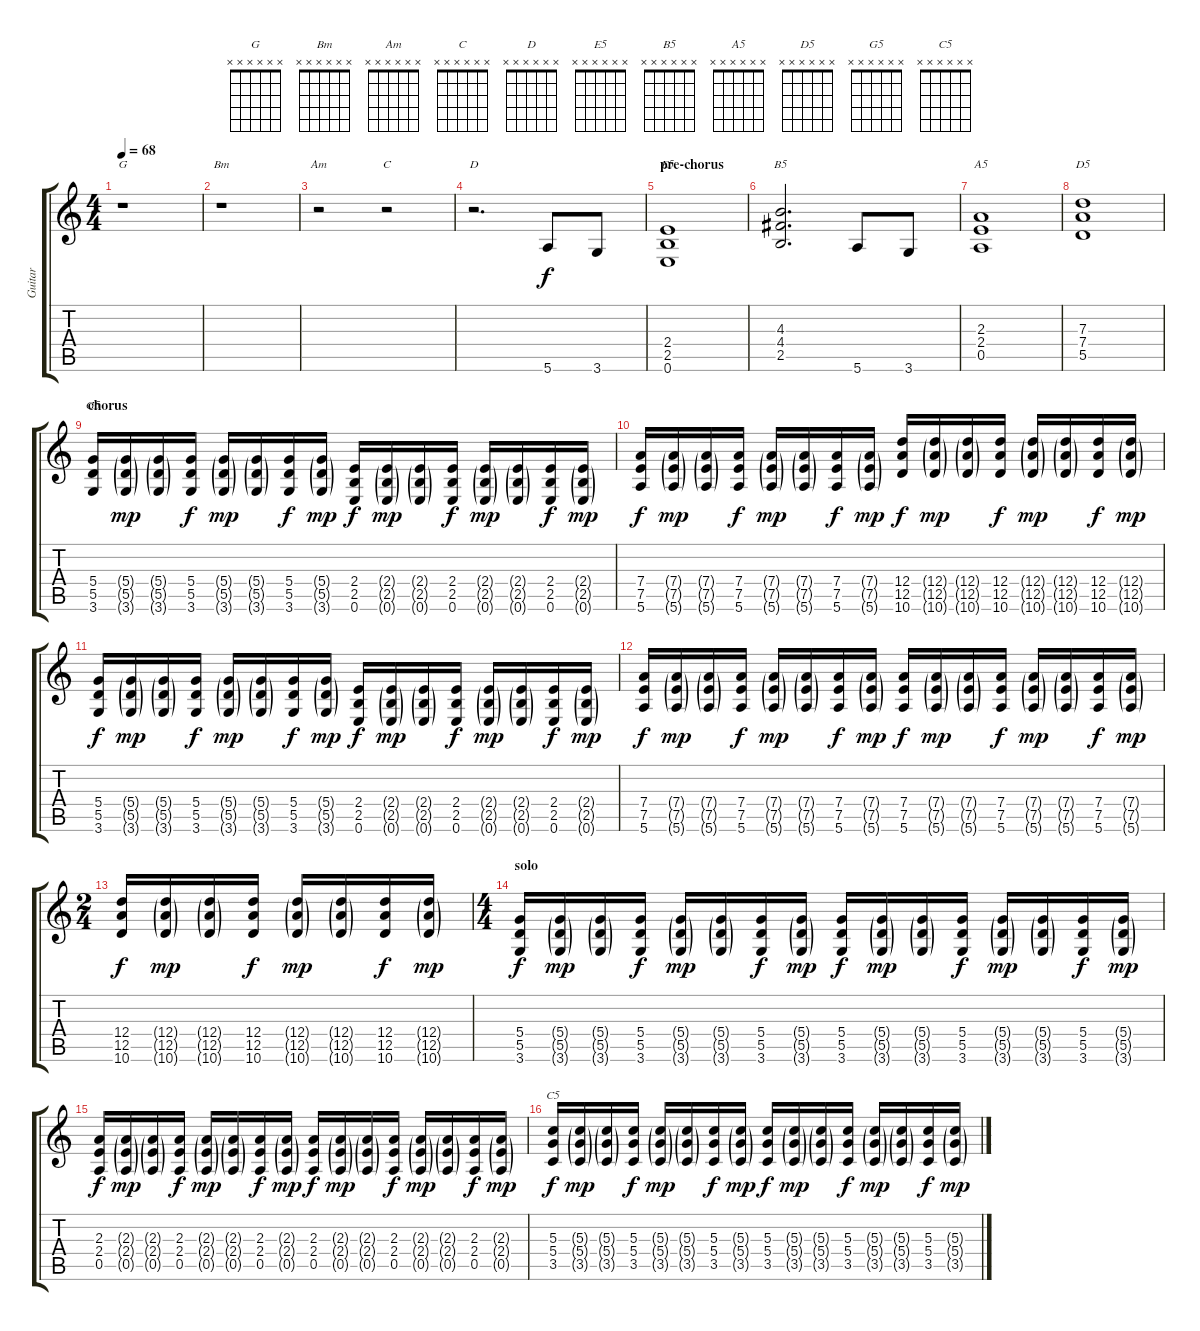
\track ("Guitar" "Guitar") {instrument overdrivenguitar}
\staff {score tabs}
\tuning (E4 B3 G3 D3 A2 E2) {hide}
\chord ("G" x x x x x x)
\chord ("Bm" x x x x x x)
\chord ("Am" x x x x x x)
\chord ("C" x x x x x x)
\chord ("D" x x x x x x)
\chord ("E5" x x x x x x)
\chord ("B5" x x x x x x)
\chord ("A5" x x x x x x)
\chord ("D5" x x x x x x)
\chord ("G5" x x x x x x)
\chord ("C5" x x x x x x)
\ts (4 4)
\tempo 68
\clef g2
\ks c
r.1{ch "G" dy f} |
r.1{ch "Bm"} |
r.2{ch "Am"} r.2{ch "C"} |
r.2{d ch "D"} 5.6.8 3.6.8 |
\section ("" "pre-chorus")
(2.4 2.5 0.6).1{ch "E5"} |
(4.3 4.4 2.5).2{d ch "B5"} 5.6.8 3.6.8 |
(2.3 2.4 0.5).1{ch "A5"} |
(7.3 7.4 5.5).1{ch "D5"} |
\section ("" "chorus")
(5.4 5.5 3.6).16{ch "G5" volume 13} (5.4{g} 5.5{g} 3.6{g}).16{dy mp} (5.4{g} 5.5{g} 3.6{g}).16 (5.4 5.5 3.6).16{dy f} (5.4{g} 5.5{g} 3.6{g}).16{dy mp} (5.4{g} 5.5{g} 3.6{g}).16 (5.4 5.5 3.6).16{dy f} (5.4{g} 5.5{g} 3.6{g}).16{dy mp} (2.4 2.5 0.6).16{dy f} (2.4{g} 2.5{g} 0.6{g}).16{dy mp} (2.4{g} 2.5{g} 0.6{g}).16 (2.4 2.5 0.6).16{dy f} (2.4{g} 2.5{g} 0.6{g}).16{dy mp} (2.4{g} 2.5{g} 0.6{g}).16 (2.4 2.5 0.6).16{dy f} (2.4{g} 2.5{g} 0.6{g}).16{dy mp} |
(7.4 7.5 5.6).16{dy f} (7.4{g} 7.5{g} 5.6{g}).16{dy mp} (7.4{g} 7.5{g} 5.6{g}).16 (7.4 7.5 5.6).16{dy f} (7.4{g} 7.5{g} 5.6{g}).16{dy mp} (7.4{g} 7.5{g} 5.6{g}).16 (7.4 7.5 5.6).16{dy f} (7.4{g} 7.5{g} 5.6{g}).16{dy mp} (12.4 12.5 10.6).16{dy f} (12.4{g} 12.5{g} 10.6{g}).16{dy mp} (12.4{g} 12.5{g} 10.6{g}).16 (12.4 12.5 10.6).16{dy f} (12.4{g} 12.5{g} 10.6{g}).16{dy mp} (12.4{g} 12.5{g} 10.6{g}).16 (12.4 12.5 10.6).16{dy f} (12.4{g} 12.5{g} 10.6{g}).16{dy mp} |
(5.4 5.5 3.6).16{dy f} (5.4{g} 5.5{g} 3.6{g}).16{dy mp} (5.4{g} 5.5{g} 3.6{g}).16 (5.4 5.5 3.6).16{dy f} (5.4{g} 5.5{g} 3.6{g}).16{dy mp} (5.4{g} 5.5{g} 3.6{g}).16 (5.4 5.5 3.6).16{dy f} (5.4{g} 5.5{g} 3.6{g}).16{dy mp} (2.4 2.5 0.6).16{dy f} (2.4{g} 2.5{g} 0.6{g}).16{dy mp} (2.4{g} 2.5{g} 0.6{g}).16 (2.4 2.5 0.6).16{dy f} (2.4{g} 2.5{g} 0.6{g}).16{dy mp} (2.4{g} 2.5{g} 0.6{g}).16 (2.4 2.5 0.6).16{dy f} (2.4{g} 2.5{g} 0.6{g}).16{dy mp} |
(7.4 7.5 5.6).16{dy f} (7.4{g} 7.5{g} 5.6{g}).16{dy mp} (7.4{g} 7.5{g} 5.6{g}).16 (7.4 7.5 5.6).16{dy f} (7.4{g} 7.5{g} 5.6{g}).16{dy mp} (7.4{g} 7.5{g} 5.6{g}).16 (7.4 7.5 5.6).16{dy f} (7.4{g} 7.5{g} 5.6{g}).16{dy mp} (7.4 7.5 5.6).16{dy f} (7.4{g} 7.5{g} 5.6{g}).16{dy mp} (7.4{g} 7.5{g} 5.6{g}).16 (7.4 7.5 5.6).16{dy f} (7.4{g} 7.5{g} 5.6{g}).16{dy mp} (7.4{g} 7.5{g} 5.6{g}).16 (7.4 7.5 5.6).16{dy f} (7.4{g} 7.5{g} 5.6{g}).16{dy mp} |
\ts (2 4)
(12.4 12.5 10.6).16{dy f} (12.4{g} 12.5{g} 10.6{g}).16{dy mp} (12.4{g} 12.5{g} 10.6{g}).16 (12.4 12.5 10.6).16{dy f} (12.4{g} 12.5{g} 10.6{g}).16{dy mp} (12.4{g} 12.5{g} 10.6{g}).16 (12.4 12.5 10.6).16{dy f} (12.4{g} 12.5{g} 10.6{g}).16{dy mp} |
\ts (4 4)
\section ("" "solo")
(5.4 5.5 3.6).16{dy f volume 13} (5.4{g} 5.5{g} 3.6{g}).16{dy mp} (5.4{g} 5.5{g} 3.6{g}).16 (5.4 5.5 3.6).16{dy f} (5.4{g} 5.5{g} 3.6{g}).16{dy mp} (5.4{g} 5.5{g} 3.6{g}).16 (5.4 5.5 3.6).16{dy f} (5.4{g} 5.5{g} 3.6{g}).16{dy mp} (5.4 5.5 3.6).16{dy f} (5.4{g} 5.5{g} 3.6{g}).16{dy mp} (5.4{g} 5.5{g} 3.6{g}).16 (5.4 5.5 3.6).16{dy f} (5.4{g} 5.5{g} 3.6{g}).16{dy mp} (5.4{g} 5.5{g} 3.6{g}).16 (5.4 5.5 3.6).16{dy f} (5.4{g} 5.5{g} 3.6{g}).16{dy mp} |
(2.3 2.4 0.5).16{dy f} (2.3{g} 2.4{g} 0.5{g}).16{dy mp} (2.3{g} 2.4{g} 0.5{g}).16 (2.3 2.4 0.5).16{dy f} (2.3{g} 2.4{g} 0.5{g}).16{dy mp} (2.3{g} 2.4{g} 0.5{g}).16 (2.3 2.4 0.5).16{dy f} (2.3{g} 2.4{g} 0.5{g}).16{dy mp} (2.3 2.4 0.5).16{dy f} (2.3{g} 2.4{g} 0.5{g}).16{dy mp} (2.3{g} 2.4{g} 0.5{g}).16 (2.3 2.4 0.5).16{dy f} (2.3{g} 2.4{g} 0.5{g}).16{dy mp} (2.3{g} 2.4{g} 0.5{g}).16 (2.3 2.4 0.5).16{dy f} (2.3{g} 2.4{g} 0.5{g}).16{dy mp} |
(5.3 5.4 3.5).16{ch "C5" dy f} (5.3{g} 5.4{g} 3.5{g}).16{dy mp} (5.3{g} 5.4{g} 3.5{g}).16 (5.3 5.4 3.5).16{dy f} (5.3{g} 5.4{g} 3.5{g}).16{dy mp} (5.3{g} 5.4{g} 3.5{g}).16 (5.3 5.4 3.5).16{dy f} (5.3{g} 5.4{g} 3.5{g}).16{dy mp} (5.3 5.4 3.5).16{dy f} (5.3{g} 5.4{g} 3.5{g}).16{dy mp} (5.3{g} 5.4{g} 3.5{g}).16 (5.3 5.4 3.5).16{dy f} (5.3{g} 5.4{g} 3.5{g}).16{dy mp} (5.3{g} 5.4{g} 3.5{g}).16 (5.3 5.4 3.5).16{dy f} (5.3{g} 5.4{g} 3.5{g}).16{dy mp}
